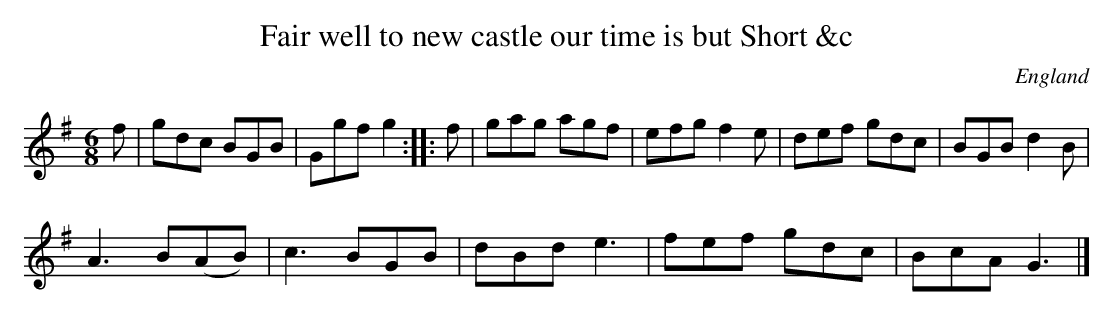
X:1
T:Fair well to new castle our time is but Short &c
L:1/8
M:6/8
O:England
K:G major
f |\
gdc BGB | Ggf g2 :: \
f |\
gag agf | efg f2e | def gdc | BGB d2B |
A3 B(AB) | c3 BGB | dBd e3 | fef gdc | BcA G3 |]
